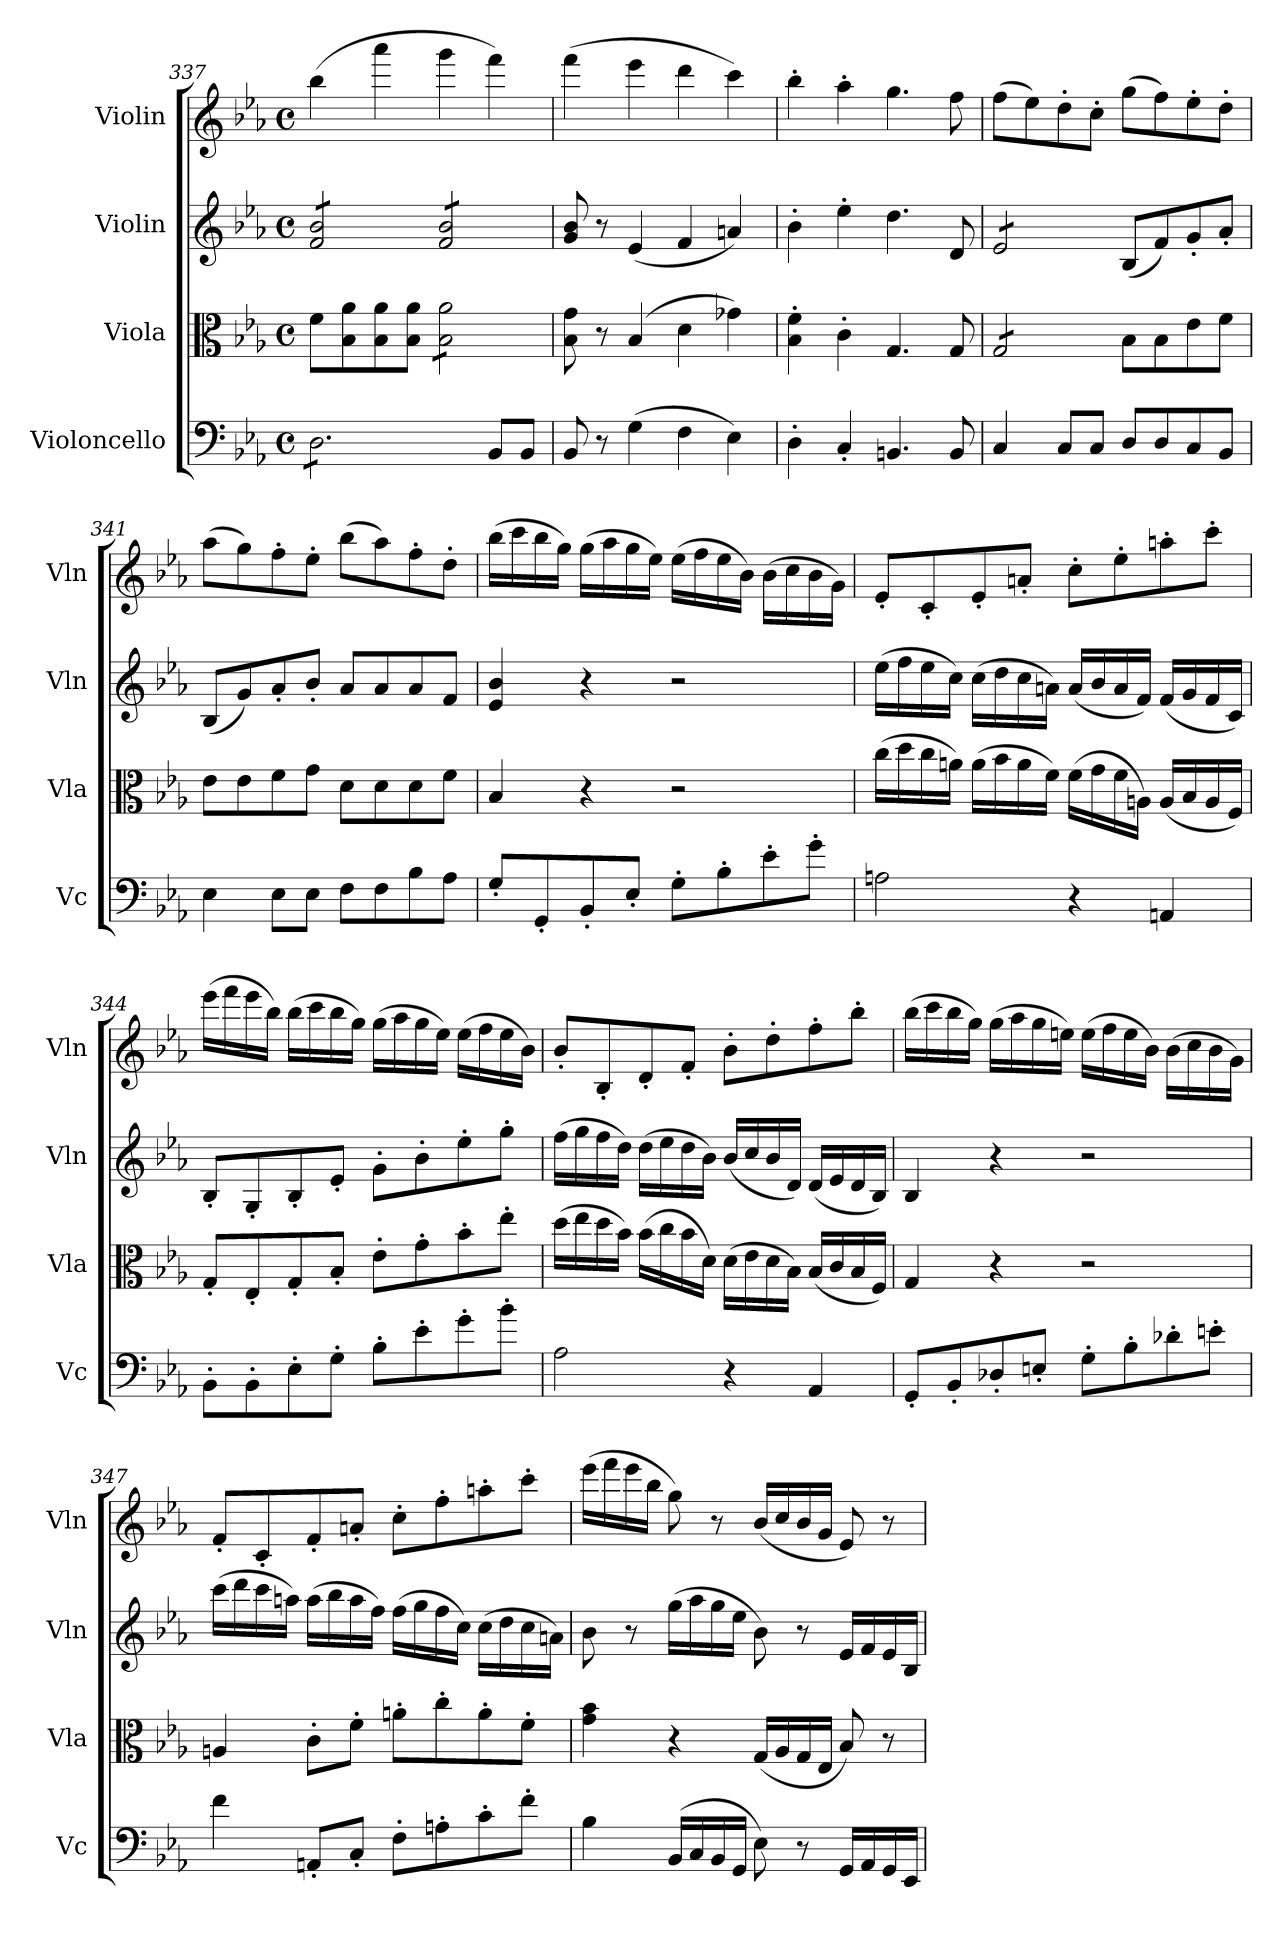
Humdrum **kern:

**kern	**kern	**kern	**kern
*part4	*part3	*part2	*part1
*staff4	*staff3	*staff2	*staff1
*I"Violoncello	*I"Viola	*I"Violin	*I"Violin
*I'Vc	*I'Vla	*I'Vln	*I'Vln
*clefF4	*clefC3	*clefG2	*clefG2
*k[b-e-a-]	*k[b-e-a-]	*k[b-e-a-]	*k[b-e-a-]
*M4/4	*M4/4	*M4/4	*M4/4
*met(c)	*met(c)	*met(c)	*met(c)
=337	=337	=337	=337
*tremolo	*	*	*
*	*	*tremolo	*
8D\L	8f\L	8f/ 8b-/L	(4bb-\
8D\	8B-\ 8a-\	8f/ 8b-/	.
8D\	8B-\ 8a-\	8f/ 8b-/	4aaa-\
8D\	8B-\ 8a-\J	8f/ 8b-/J	.
*	*tremolo	*	*
8D\	8B-\ 8a-\L	8f/ 8b-/L	4ggg\
8D\J	8B-\ 8a-\	8f/ 8b-/	.
*Xtremolo	*	*	*
8BB-/L	8B-\ 8a-\	8f/ 8b-/	4fff\)
8BB-/J	8B-\ 8a-\J	8f/ 8b-/J	.
*	*	*Xtremolo	*
*	*Xtremolo	*	*
=338	=338	=338	=338
8BB-/	8B-\ 8g\	8g/ 8b-/	(4fff\
8r	8r	8r	.
(4G\	(4B-/	(4e-/	4eee-\
4F\	4d\	4f/	4ddd\
4E-\)	4g-X\)	4an/)	4ccc\)
=339	=339	=339	=339
4D'\	4B-\' 4f\'	4b-'\	4bb-'\
4C'/	4c'\	4ee-'\	4aa-'\
4.BBn/	4.G/	4.dd\	4.gg\
8BB/	8G/	8d/	8ff\
=340	=340	=340	=340
*	*tremolo	*	*
*	*	*tremolo	*
4C/	8G/L	8e-/L	(8ff\L
.	8G/	8e-/	8ee-\)
8C/L	8G/	8e-/	8dd'\
8C/J	8G/J	8e-/J	8cc'\J
*	*	*Xtremolo	*
*	*Xtremolo	*	*
8D/L	8B-\L	(8B-/L	(8gg\L
8D/	8B-\	8f/)	8ff\)
8C/	8e-\	8g'/	8ee-'\
8BB-/J	8f\J	8a-'/J	8dd'\J
=341	=341	=341	=341
4E-\	8e-\L	(8B-/L	(8aa-\L
.	8e-\	8g/)	8gg\)
8E-\L	8f\	8a-'/	8ff'\
8E-\J	8g\J	8b-'/J	8ee-'\J
8F\L	8d\L	8a-/L	(8bb-\L
8F\	8d\	8a-/	8aa-\)
8B-\	8d\	8a-/	8ff'\
8A-\J	8f\J	8f/J	8dd'\J
!!LO:PB:g=z
=342	=342	=342	=342
8G'/L	4B-/	4e-/ 4b-/	(16bb-\LL
.	.	.	16ccc\
8GG'/	.	.	16bb-\
.	.	.	16gg\JJ)
8BB-'/	4r	4r	(16gg\LL
.	.	.	16aa-\
8E-'/J	.	.	16gg\
.	.	.	16ee-\JJ)
8G'\L	2r	2r	(16ee-\LL
.	.	.	16ff\
8B-'\	.	.	16ee-\
.	.	.	16b-\JJ)
8e-'\	.	.	(16b-\LL
.	.	.	16cc\
8g'\J	.	.	16b-\
.	.	.	16g\JJ)
=343	=343	=343	=343
2An\	(16cc\LL	(16ee-\LL	8e-'/L
.	16dd\	16ff\	.
.	16cc\	16ee-\	8c'/
.	16an\JJ)	16cc\JJ)	.
.	(16a\LL	(16cc\LL	8e-'/
.	16b-\	16dd\	.
.	16a\	16cc\	8an'/J
.	16f\JJ)	16an\JJ)	.
4r	(16f\LL	(16a/LL	8cc'\L
.	16g\	16b-/	.
.	16f\	16a/	8ee-'\
.	16An\JJ)	16f/JJ)	.
4AAn/	(16A/LL	(16f/LL	8aan'\
.	16B-/	16g/	.
.	16A/	16f/	8ccc'\J
.	16F/JJ)	16c/JJ)	.
=344	=344	=344	=344
8BB-'\L	8G'/L	8B-'/L	(16eee-\LL
.	.	.	16fff\
8BB-'\	8E-'/	8G'/	16eee-\
.	.	.	16bb-\JJ)
8E-'\	8G'/	8B-'/	(16bb-\LL
.	.	.	16ccc\
8G'\J	8B-'/J	8e-'/J	16bb-\
.	.	.	16gg\JJ)
8B-'\L	8e-'\L	8g'\L	(16gg\LL
.	.	.	16aa-\
8e-'\	8g'\	8b-'\	16gg\
.	.	.	16ee-\JJ)
8g'\	8b-'\	8ee-'\	(16ee-\LL
.	.	.	16ff\
8b-'\J	8ee-'\J	8gg'\J	16ee-\
.	.	.	16b-\JJ)
=345	=345	=345	=345
2A-\	(16dd\LL	(16ff\LL	8b-'/L
.	16ee-\	16gg\	.
.	16dd\	16ff\	8B-'/
.	16b-\JJ)	16dd\JJ)	.
.	(16b-\LL	(16dd\LL	8d'/
.	16cc\	16ee-\	.
.	16b-\	16dd\	8f'/J
.	16d\JJ)	16b-\JJ)	.
4r	(16d\LL	(16b-/LL	8b-'\L
.	16e-\	16cc/	.
.	16d\	16b-/	8dd'\
.	16B-\JJ)	16d/JJ)	.
4AA-/	(16B-/LL	(16d/LL	8ff'\
.	16c/	16e-/	.
.	16B-/	16d/	8bb-'\J
.	16F/JJ)	16B-/JJ)	.
=346	=346	=346	=346
8GG'/L	4G/	4B-/	(16bb-\LL
.	.	.	16ccc\
8BB-'/	.	.	16bb-\
.	.	.	16gg\JJ)
8D-X'/	4r	4r	(16gg\LL
.	.	.	16aa-\
8En'/J	.	.	16gg\
.	.	.	16een\JJ)
8G'\L	2r	2r	(16ee\LL
.	.	.	16ff\
8B-'\	.	.	16ee\
.	.	.	16b-\JJ)
8d-X'\	.	.	(16b-\LL
.	.	.	16cc\
8en'\J	.	.	16b-\
.	.	.	16g\JJ)
!!LO:LB:g=z
=347	=347	=347	=347
4f\	4An/	(16ccc\LL	8f'/L
.	.	16ddd\	.
.	.	16ccc\	8c'/
.	.	16aan\JJ)	.
8AAn'/L	8c'\L	(16aa\LL	8f'/
.	.	16bb-\	.
8C'/J	8f'\J	16aa\	8an'/J
.	.	16ff\JJ)	.
8F'\L	8an'\L	(16ff\LL	8cc'\L
.	.	16gg\	.
8An'\	8cc'\	16ff\	8ff'\
.	.	16cc\JJ)	.
8c'\	8a'\	(16cc\LL	8aan'\
.	.	16dd\	.
8f'\J	8f'\J	16cc\	8ccc'\J
.	.	16an\JJ)	.
=348	=348	=348	=348
4B-\	4g\ 4b-\	8b-\	(16eee-\LL
.	.	.	16fff\
.	.	8r	16eee-\
.	.	.	16bb-\JJ
(16BB-/LL	4r	(16gg\LL	8gg\)
16C/	.	16aa-\	.
16BB-/	.	16gg\	8r
16GG/JJ	.	16ee-\JJ	.
8E-\)	(16G/LL	8b-\)	(16b-/LL
.	16A-/	.	16cc/
8r	16G/	8r	16b-/
.	16E-/JJ	.	16g/JJ
16GG/LL	8B-/)	16e-/LL	8e-/)
16AA-/	.	16f/	.
16GG/	8r	16e-/	8r
16EE-/JJ	.	16B-/JJ	.
=	=	=	=
*-	*-	*-	*-
